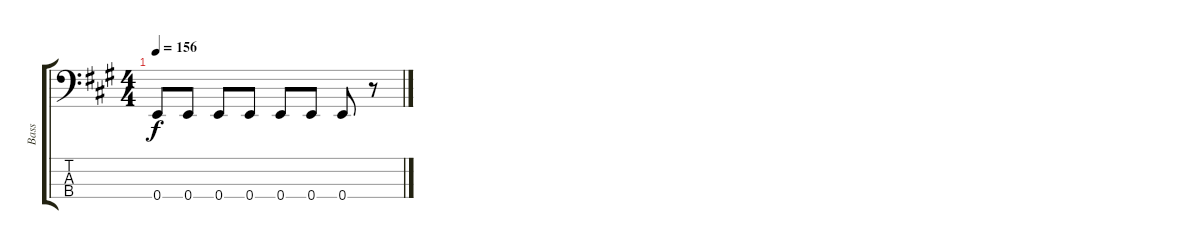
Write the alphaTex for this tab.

\track ("Bass" "Bass") {instrument electricbassfinger}
\staff {score tabs}
\tuning (G2 D2 A1 E1) {hide}
\ts (4 4)
\tempo 156
\clef f4
\ks a
0.4.8{dy f} 0.4.8 0.4.8 0.4.8 0.4.8 0.4.8 0.4.8 r.8
